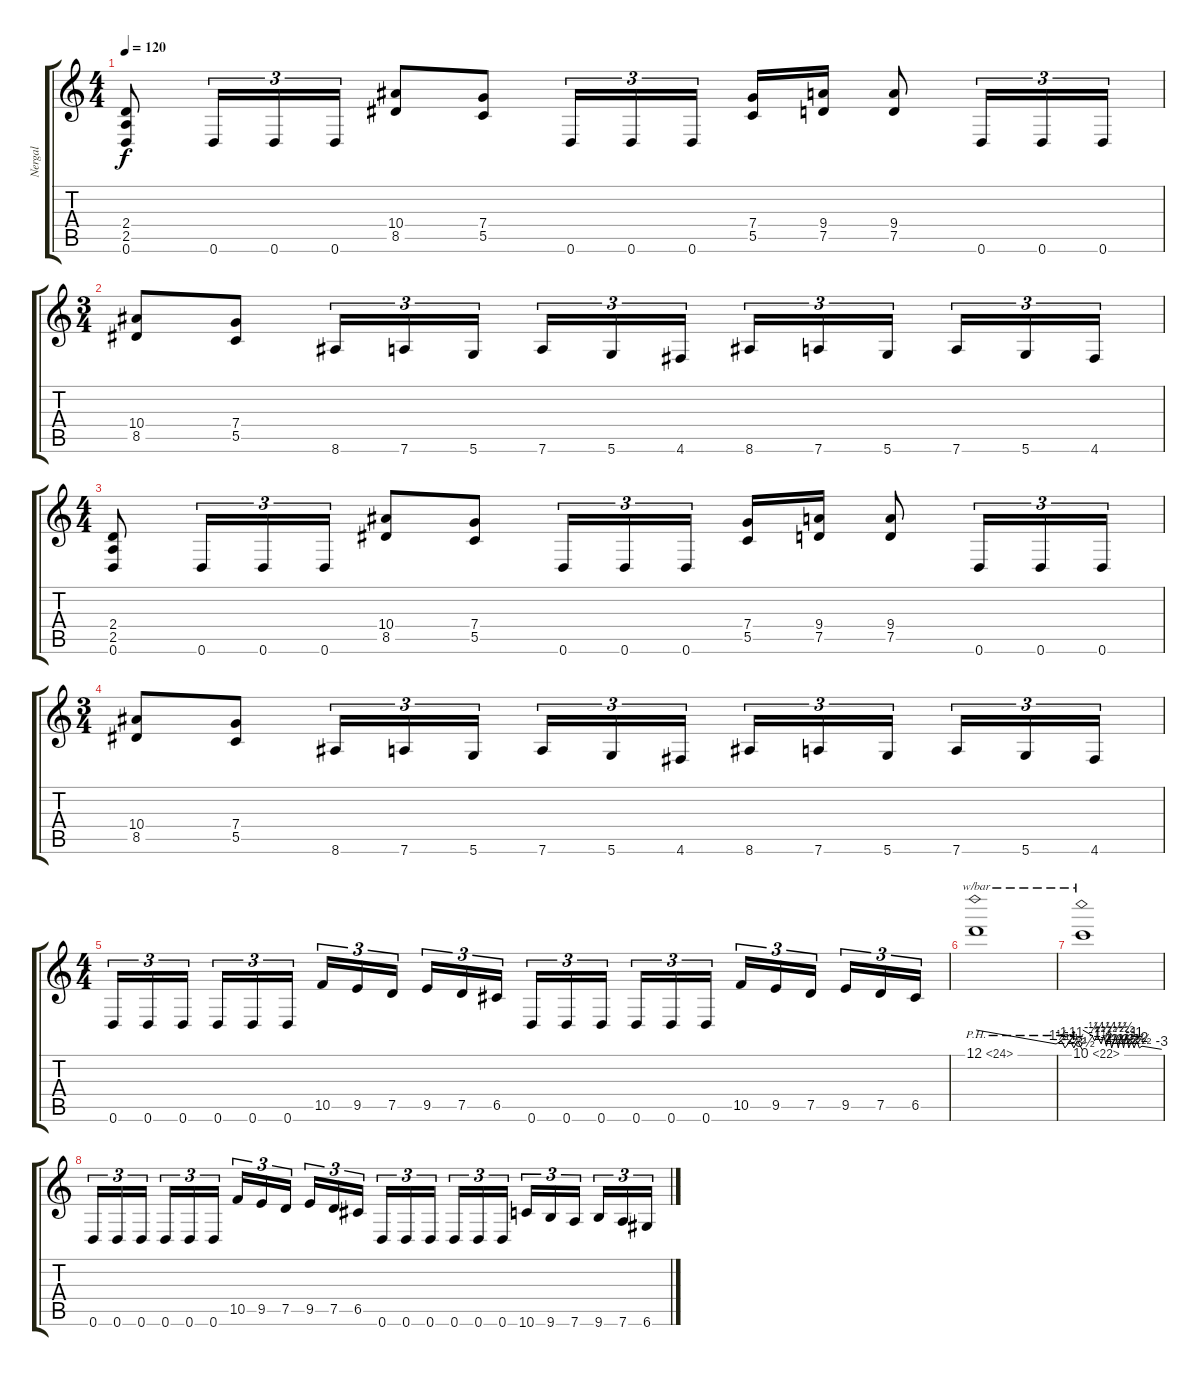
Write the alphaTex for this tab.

\track ("Nergal" "Nergal") {instrument distortionguitar}
\staff {score tabs}
\tuning (D4 A3 F3 C3 G2 D2) {hide}
\ts (4 4)
\tempo 120
\clef g2
\ks c
(2.4 2.5 0.6).8{dy f} 0.6.16{tu (3 2)} 0.6.16{tu (3 2)} 0.6.16{tu (3 2)} (10.4 8.5).8 (7.4 5.5).8 0.6.16{tu (3 2)} 0.6.16{tu (3 2)} 0.6.16{tu (3 2) beam splitsecondary} (7.4 5.5).16 (9.4 7.5).16 (9.4 7.5).8 0.6.16{tu (3 2)} 0.6.16{tu (3 2)} 0.6.16{tu (3 2)} |
\ts (3 4)
(10.4 8.5).8 (7.4 5.5).8 8.6.16{tu (3 2)} 7.6.16{tu (3 2)} 5.6.16{tu (3 2) beam splitsecondary} 7.6.16{tu (3 2)} 5.6.16{tu (3 2)} 4.6.16{tu (3 2)} 8.6.16{tu (3 2)} 7.6.16{tu (3 2)} 5.6.16{tu (3 2) beam splitsecondary} 7.6.16{tu (3 2)} 5.6.16{tu (3 2)} 4.6.16{tu (3 2)} |
\ts (4 4)
(2.4 2.5 0.6).8 0.6.16{tu (3 2)} 0.6.16{tu (3 2)} 0.6.16{tu (3 2)} (10.4 8.5).8 (7.4 5.5).8 0.6.16{tu (3 2)} 0.6.16{tu (3 2)} 0.6.16{tu (3 2) beam splitsecondary} (7.4 5.5).16 (9.4 7.5).16 (9.4 7.5).8 0.6.16{tu (3 2)} 0.6.16{tu (3 2)} 0.6.16{tu (3 2)} |
\ts (3 4)
(10.4 8.5).8 (7.4 5.5).8 8.6.16{tu (3 2)} 7.6.16{tu (3 2)} 5.6.16{tu (3 2) beam splitsecondary} 7.6.16{tu (3 2)} 5.6.16{tu (3 2)} 4.6.16{tu (3 2)} 8.6.16{tu (3 2)} 7.6.16{tu (3 2)} 5.6.16{tu (3 2) beam splitsecondary} 7.6.16{tu (3 2)} 5.6.16{tu (3 2)} 4.6.16{tu (3 2)} |
\ts (4 4)
0.6.16{tu (3 2)} 0.6.16{tu (3 2)} 0.6.16{tu (3 2) beam splitsecondary} 0.6.16{tu (3 2)} 0.6.16{tu (3 2)} 0.6.16{tu (3 2)} 10.5.16{tu (3 2)} 9.5.16{tu (3 2)} 7.5.16{tu (3 2) beam splitsecondary} 9.5.16{tu (3 2)} 7.5.16{tu (3 2)} 6.5.16{tu (3 2)} 0.6.16{tu (3 2)} 0.6.16{tu (3 2)} 0.6.16{tu (3 2) beam splitsecondary} 0.6.16{tu (3 2)} 0.6.16{tu (3 2)} 0.6.16{tu (3 2)} 10.5.16{tu (3 2)} 9.5.16{tu (3 2)} 7.5.16{tu (3 2) beam splitsecondary} 9.5.16{tu (3 2)} 7.5.16{tu (3 2)} 6.5.16{tu (3 2)} |
12.1{ph 12}.1{tbe (custom default 0 0 45 -6 48 -4 50 -10 53 -4 55 -10 57 -4 60 -14)} |
10.1{ph 12}.1{tbe (custom default 0 0 7 -2 9 -4 11 -2 14 -6 16 -2 18 -8 20 -2 22 -10 25 -2 27 -10 29 -2 31 -10 33 -2 35 -10 37 -4 39 -10 41 -4 43 -10 45 -8 60 -12)} |
0.6.16{tu (3 2)} 0.6.16{tu (3 2)} 0.6.16{tu (3 2) beam splitsecondary} 0.6.16{tu (3 2)} 0.6.16{tu (3 2)} 0.6.16{tu (3 2)} 10.5.16{tu (3 2)} 9.5.16{tu (3 2)} 7.5.16{tu (3 2) beam splitsecondary} 9.5.16{tu (3 2)} 7.5.16{tu (3 2)} 6.5.16{tu (3 2)} 0.6.16{tu (3 2)} 0.6.16{tu (3 2)} 0.6.16{tu (3 2) beam splitsecondary} 0.6.16{tu (3 2)} 0.6.16{tu (3 2)} 0.6.16{tu (3 2)} 10.6.16{tu (3 2)} 9.6.16{tu (3 2)} 7.6.16{tu (3 2) beam splitsecondary} 9.6.16{tu (3 2)} 7.6.16{tu (3 2)} 6.6.16{tu (3 2)}
